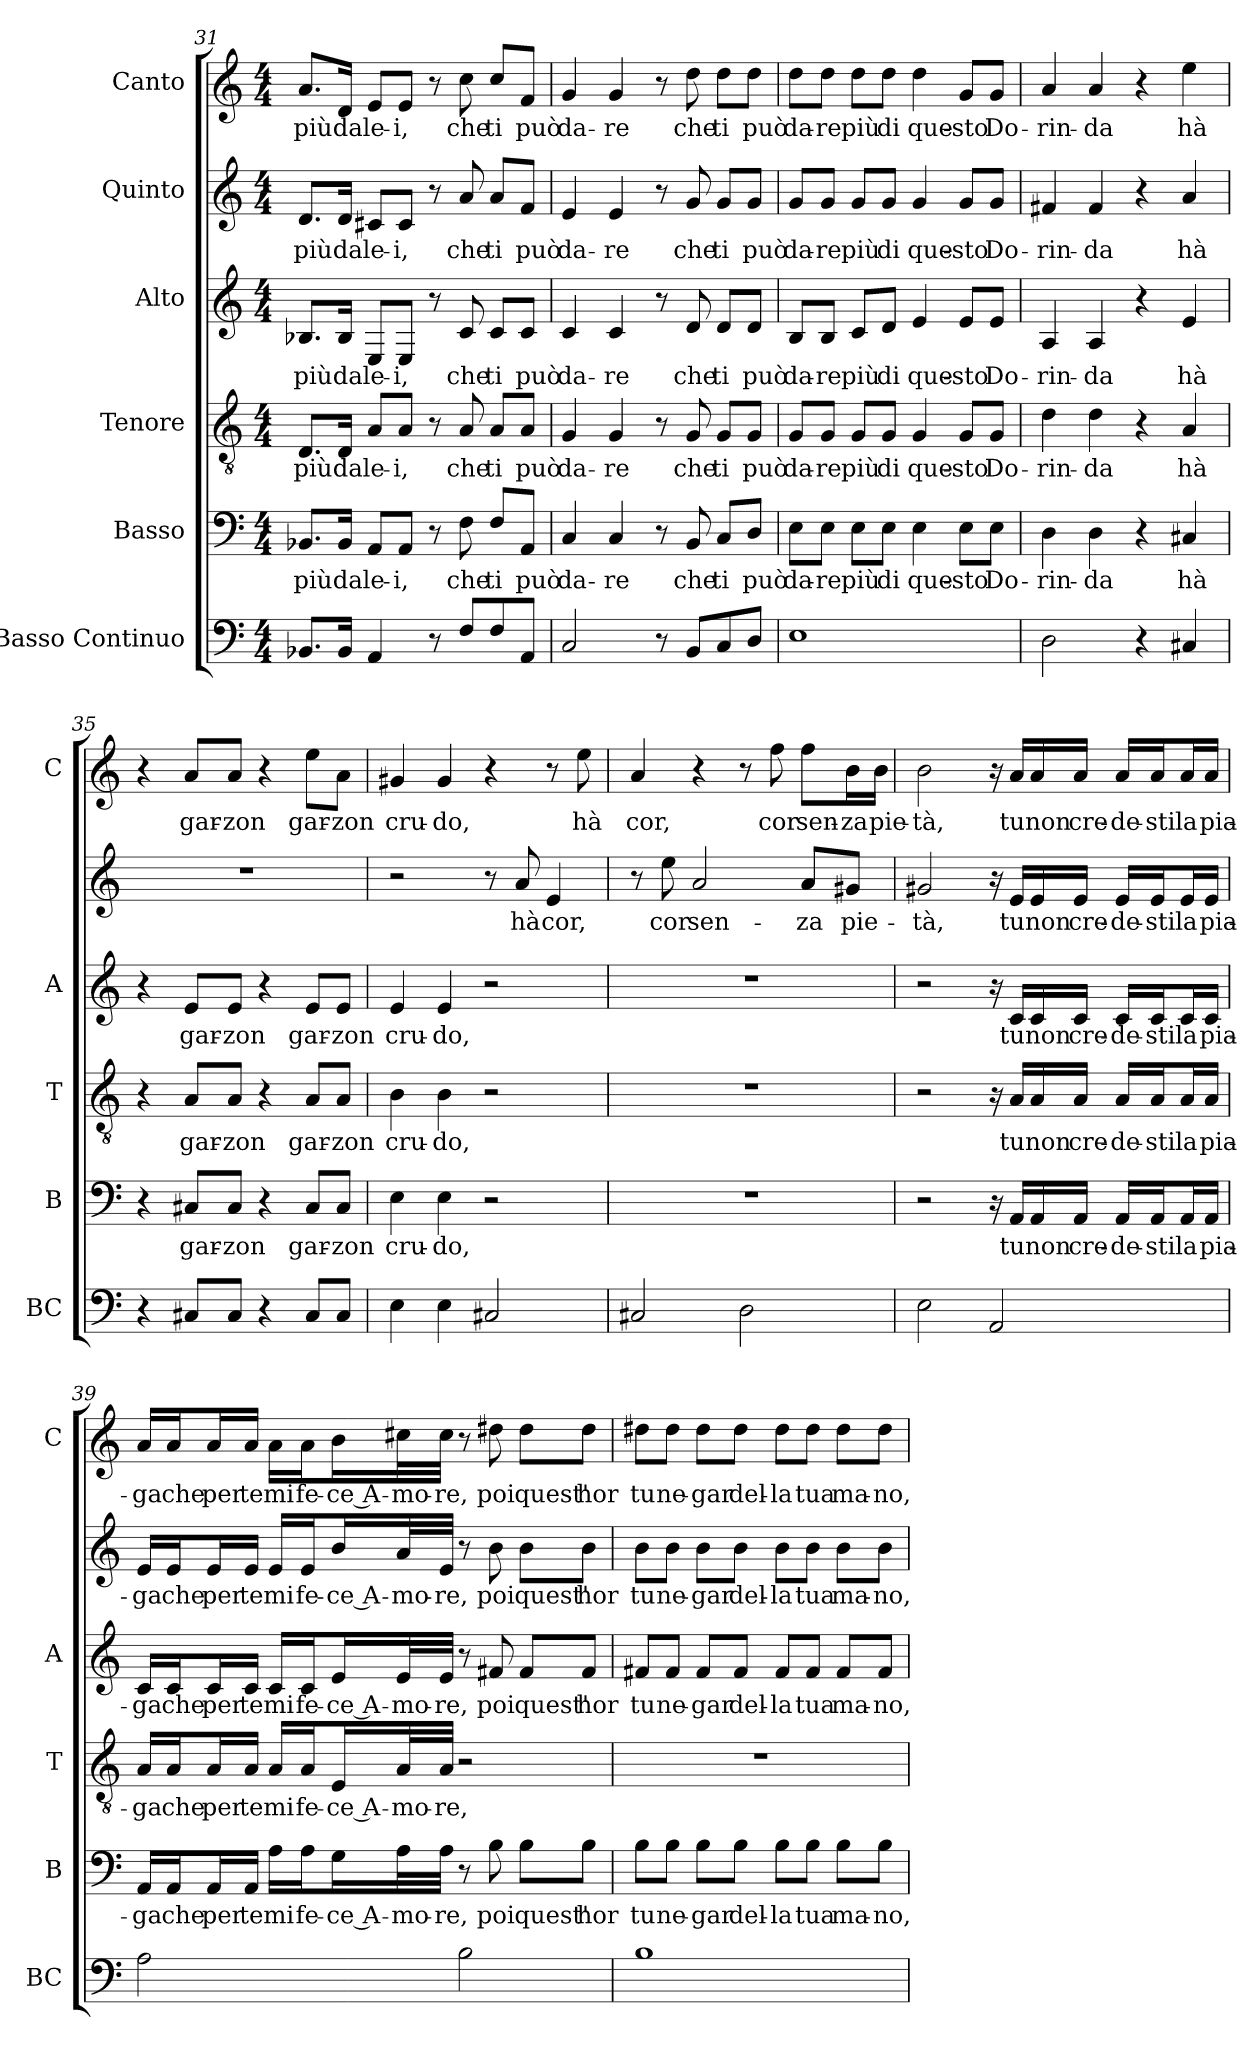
**kern	**kern	**text	**kern	**text	**kern	**text	**kern	**text	**kern	**text
*part6	*part5	*part5	*part4	*part4	*part3	*part3	*part2	*part2	*part1	*part1
*staff6	*staff5	*staff5	*staff4	*staff4	*staff3	*staff3	*staff2	*staff2	*staff1	*staff1
*I"Basso Continuo	*I"Basso	*	*I"Tenore	*	*I"Alto	*	*I"Quinto	*	*I"Canto	*
*I'BC	*I'B	*	*I'T	*	*I'A	*	*	*	*I'C	*
*clefF4	*clefF4	*	*clefGv2	*	*clefG2	*	*clefG2	*	*clefG2	*
*k[]	*k[]	*	*k[]	*	*k[]	*	*k[]	*	*k[]	*
*C:	*C:	*	*C:	*	*C:	*	*C:	*	*C:	*
*M4/4	*M4/4	*	*M4/4	*	*M4/4	*	*M4/4	*	*M4/4	*
=31	=31	=31	=31	=31	=31	=31	=31	=31	=31	=31
!	!	!LO:LY:b	!	!LO:LY:b	!	!LO:LY:b	!	!LO:LY:b	!	!LO:LY:b
8.BB-X/L	8.BB-X/L	più	8.D/L	più	8.B-X/L	più	8.d/L	più	8.a/L	più
!	!	!LO:LY:b	!	!LO:LY:b	!	!LO:LY:b	!	!LO:LY:b	!	!LO:LY:b
16BB-/Jk	16BB-/Jk	da	16D/Jk	da	16B-/Jk	da	16d/Jk	da	16d/Jk	da
!	!	!LO:LY:b	!	!LO:LY:b	!	!LO:LY:b	!	!LO:LY:b	!	!LO:LY:b
4AA/	8AA/L	le-	8A/L	le-	8E/L	le-	8c#X/L	le-	8e/L	le-
!	!	!LO:LY:b	!	!LO:LY:b	!	!LO:LY:b	!	!LO:LY:b	!	!LO:LY:b
.	8AA/J	-i,	8A/J	-i,	8E/J	-i,	8c#/J	-i,	8e/J	-i,
8r	8r	.	8r	.	8r	.	8r	.	8r	.
!	!	!LO:LY:b	!	!LO:LY:b	!	!LO:LY:b	!	!LO:LY:b	!	!LO:LY:b
8F/L	8F\	che	8A/	che	8c/	che	8a/	che	8cc\	che
!	!	!LO:LY:b	!	!LO:LY:b	!	!LO:LY:b	!	!LO:LY:b	!	!LO:LY:b
8F/	8F/L	ti	8A/L	ti	8c/L	ti	8a/L	ti	8cc/L	ti
!	!	!LO:LY:b	!	!LO:LY:b	!	!LO:LY:b	!	!LO:LY:b	!	!LO:LY:b
8AA/J	8AA/J	può	8A/J	può	8c/J	può	8f/J	può	8f/J	può
=32	=32	=32	=32	=32	=32	=32	=32	=32	=32	=32
!	!	!LO:LY:b	!	!LO:LY:b	!	!LO:LY:b	!	!LO:LY:b	!	!LO:LY:b
2C/	4C/	da-	4G/	da-	4c/	da-	4e/	da-	4g/	da-
!	!	!LO:LY:b	!	!LO:LY:b	!	!LO:LY:b	!	!LO:LY:b	!	!LO:LY:b
.	4C/	-re	4G/	-re	4c/	-re	4e/	-re	4g/	-re
8r	8r	.	8r	.	8r	.	8r	.	8r	.
!	!	!LO:LY:b	!	!LO:LY:b	!	!LO:LY:b	!	!LO:LY:b	!	!LO:LY:b
8BB/L	8BB/	che	8G/	che	8d/	che	8g/	che	8dd\	che
!	!	!LO:LY:b	!	!LO:LY:b	!	!LO:LY:b	!	!LO:LY:b	!	!LO:LY:b
8C/	8C/L	ti	8G/L	ti	8d/L	ti	8g/L	ti	8dd\L	ti
!	!	!LO:LY:b	!	!LO:LY:b	!	!LO:LY:b	!	!LO:LY:b	!	!LO:LY:b
8D/J	8D/J	può	8G/J	può	8d/J	può	8g/J	può	8dd\J	può
=33	=33	=33	=33	=33	=33	=33	=33	=33	=33	=33
!	!	!LO:LY:b	!	!LO:LY:b	!	!LO:LY:b	!	!LO:LY:b	!	!LO:LY:b
1E	8E\L	da-	8G/L	da-	8B/L	da-	8g/L	da-	8dd\L	da-
!	!	!LO:LY:b	!	!LO:LY:b	!	!LO:LY:b	!	!LO:LY:b	!	!LO:LY:b
.	8E\J	-re	8G/J	-re	8B/J	-re	8g/J	-re	8dd\J	-re
!	!	!LO:LY:b	!	!LO:LY:b	!	!LO:LY:b	!	!LO:LY:b	!	!LO:LY:b
.	8E\L	più	8G/L	più	8c/L	più	8g/L	più	8dd\L	più
!	!	!LO:LY:b	!	!LO:LY:b	!	!LO:LY:b	!	!LO:LY:b	!	!LO:LY:b
.	8E\J	di	8G/J	di	8d/J	di	8g/J	di	8dd\J	di
!	!	!LO:LY:b	!	!LO:LY:b	!	!LO:LY:b	!	!LO:LY:b	!	!LO:LY:b
.	4E\	que-	4G/	que-	4e/	que-	4g/	que-	4dd\	que-
!	!	!LO:LY:b	!	!LO:LY:b	!	!LO:LY:b	!	!LO:LY:b	!	!LO:LY:b
.	8E\L	-sto	8G/L	-sto	8e/L	-sto	8g/L	-sto	8g/L	-sto
!	!	!LO:LY:b	!	!LO:LY:b	!	!LO:LY:b	!	!LO:LY:b	!	!LO:LY:b
.	8E\J	Do-	8G/J	Do-	8e/J	Do-	8g/J	Do-	8g/J	Do-
=34	=34	=34	=34	=34	=34	=34	=34	=34	=34	=34
!	!	!LO:LY:b	!	!LO:LY:b	!	!LO:LY:b	!	!LO:LY:b	!	!LO:LY:b
2D\	4D\	-rin-	4d\	-rin-	4A/	-rin-	4f#X/	-rin-	4a/	-rin-
!	!	!LO:LY:b	!	!LO:LY:b	!	!LO:LY:b	!	!LO:LY:b	!	!LO:LY:b
.	4D\	-da	4d\	-da	4A/	-da	4f#/	-da	4a/	-da
4r	4r	.	4r	.	4r	.	4r	.	4r	.
!	!	!LO:LY:b	!	!LO:LY:b	!	!LO:LY:b	!	!LO:LY:b	!	!LO:LY:b
4C#X/	4C#X/	hà	4A/	hà	4e/	hà	4a/	hà	4ee\	hà
=35	=35	=35	=35	=35	=35	=35	=35	=35	=35	=35
4r	4r	.	4r	.	4r	.	1r	.	4r	.
!	!	!LO:LY:b	!	!LO:LY:b	!	!LO:LY:b	!	!	!	!LO:LY:b
8C#X/L	8C#X/L	gar-	8A/L	gar-	8e/L	gar-	.	.	8a/L	gar-
!	!	!LO:LY:b	!	!LO:LY:b	!	!LO:LY:b	!	!	!	!LO:LY:b
8C#/J	8C#/J	-zon	8A/J	-zon	8e/J	-zon	.	.	8a/J	-zon
4r	4r	.	4r	.	4r	.	.	.	4r	.
!	!	!LO:LY:b	!	!LO:LY:b	!	!LO:LY:b	!	!	!	!LO:LY:b
8C#/L	8C#/L	gar-	8A/L	gar-	8e/L	gar-	.	.	8ee\L	gar-
!	!	!LO:LY:b	!	!LO:LY:b	!	!LO:LY:b	!	!	!	!LO:LY:b
8C#/J	8C#/J	-zon	8A/J	-zon	8e/J	-zon	.	.	8a\J	-zon
!!LO:PB:g=z
=36	=36	=36	=36	=36	=36	=36	=36	=36	=36	=36
!	!	!LO:LY:b	!	!LO:LY:b	!	!LO:LY:b	!	!	!	!LO:LY:b
4E\	4E\	cru-	4B\	cru-	4e/	cru-	2r	.	4g#X/	cru-
!	!	!LO:LY:b	!	!LO:LY:b	!	!LO:LY:b	!	!	!	!LO:LY:b
4E\	4E\	-do,	4B\	-do,	4e/	-do,	.	.	4g#/	-do,
2C#X/	2r	.	2r	.	2r	.	8r	.	4r	.
!	!	!	!	!	!	!	!	!LO:LY:b	!	!
.	.	.	.	.	.	.	8a/	hà	.	.
!	!	!	!	!	!	!	!	!LO:LY:b	!	!
.	.	.	.	.	.	.	4e/	cor,	8r	.
!	!	!	!	!	!	!	!	!	!	!LO:LY:b
.	.	.	.	.	.	.	.	.	8ee\	hà
=37	=37	=37	=37	=37	=37	=37	=37	=37	=37	=37
!	!	!	!	!	!	!	!	!	!	!LO:LY:b
2C#X/	1r	.	1r	.	1r	.	8r	.	4a/	cor,
!	!	!	!	!	!	!	!	!LO:LY:b	!	!
.	.	.	.	.	.	.	8ee\	cor	.	.
!	!	!	!	!	!	!	!	!LO:LY:b	!	!
.	.	.	.	.	.	.	2a/	sen-	4r	.
2D\	.	.	.	.	.	.	.	.	8r	.
!	!	!	!	!	!	!	!	!	!	!LO:LY:b
.	.	.	.	.	.	.	.	.	8ff\	cor
!	!	!	!	!	!	!	!	!LO:LY:b	!	!LO:LY:b
.	.	.	.	.	.	.	8a/L	-za	8ff\L	sen-
!	!	!	!	!	!	!	!	!LO:LY:b	!	!LO:LY:b
.	.	.	.	.	.	.	8g#X/J	pie-	16b\L	-za
!	!	!	!	!	!	!	!	!	!	!LO:LY:b
.	.	.	.	.	.	.	.	.	16b\JJ	pie-
=38	=38	=38	=38	=38	=38	=38	=38	=38	=38	=38
!	!	!	!	!	!	!	!	!LO:LY:b	!	!LO:LY:b
2E\	2r	.	2r	.	2r	.	2g#X/	-tà,	2b\	-tà,
2AA/	16r	.	16r	.	16r	.	16r	.	16r	.
!	!	!LO:LY:b	!	!LO:LY:b	!	!LO:LY:b	!	!LO:LY:b	!	!LO:LY:b
.	16AA/LL	tu	16A/LL	tu	16c/LL	tu	16e/LL	tu	16a/LL	tu
!	!	!LO:LY:b	!	!LO:LY:b	!	!LO:LY:b	!	!LO:LY:b	!	!LO:LY:b
.	16AA/	non	16A/	non	16c/	non	16e/	non	16a/	non
!	!	!LO:LY:b	!	!LO:LY:b	!	!LO:LY:b	!	!LO:LY:b	!	!LO:LY:b
.	16AA/JJ	cre-	16A/JJ	cre-	16c/JJ	cre-	16e/JJ	cre-	16a/JJ	cre-
!	!	!LO:LY:b	!	!LO:LY:b	!	!LO:LY:b	!	!LO:LY:b	!	!LO:LY:b
.	16AA/LL	-de-	16A/LL	-de-	16c/LL	-de-	16e/LL	-de-	16a/LL	-de-
!	!	!LO:LY:b	!	!LO:LY:b	!	!LO:LY:b	!	!LO:LY:b	!	!LO:LY:b
.	16AA/J	-sti	16A/J	-sti	16c/J	-sti	16e/J	-sti	16a/J	-sti
!	!	!LO:LY:b	!	!LO:LY:b	!	!LO:LY:b	!	!LO:LY:b	!	!LO:LY:b
.	16AA/L	la	16A/L	la	16c/L	la	16e/L	la	16a/L	la
!	!	!LO:LY:b	!	!LO:LY:b	!	!LO:LY:b	!	!LO:LY:b	!	!LO:LY:b
.	16AA/JJ	pia-	16A/JJ	pia-	16c/JJ	pia-	16e/JJ	pia-	16a/JJ	pia-
=39	=39	=39	=39	=39	=39	=39	=39	=39	=39	=39
!	!	!LO:LY:b	!	!LO:LY:b	!	!LO:LY:b	!	!LO:LY:b	!	!LO:LY:b
2A\	16AA/LL	-ga	16A/LL	-ga	16c/LL	-ga	16e/LL	-ga	16a/LL	-ga
!	!	!LO:LY:b	!	!LO:LY:b	!	!LO:LY:b	!	!LO:LY:b	!	!LO:LY:b
.	16AA/J	che	16A/J	che	16c/J	che	16e/J	che	16a/J	che
!	!	!LO:LY:b	!	!LO:LY:b	!	!LO:LY:b	!	!LO:LY:b	!	!LO:LY:b
.	16AA/L	per	16A/L	per	16c/L	per	16e/L	per	16a/L	per
!	!	!LO:LY:b	!	!LO:LY:b	!	!LO:LY:b	!	!LO:LY:b	!	!LO:LY:b
.	16AA/JJ	te	16A/JJ	te	16c/JJ	te	16e/JJ	te	16a/JJ	te
!	!	!LO:LY:b	!	!LO:LY:b	!	!LO:LY:b	!	!LO:LY:b	!	!LO:LY:b
.	16A\LL	mi	16A/LL	mi	16c/LL	mi	16e/LL	mi	16a\LL	mi
!	!	!LO:LY:b	!	!LO:LY:b	!	!LO:LY:b	!	!LO:LY:b	!	!LO:LY:b
.	16A\J	fe-	16A/J	fe-	16c/J	fe-	16e/J	fe-	16a\J	fe-
!	!	!LO:LY:b	!	!LO:LY:b	!	!LO:LY:b	!	!LO:LY:b	!	!LO:LY:b
.	16G\L	-ce A-	16E/L	-ce A-	16e/L	-ce A-	16b/L	-ce A-	16b\L	-ce A-
!	!	!LO:LY:b	!	!LO:LY:b	!	!LO:LY:b	!	!LO:LY:b	!	!LO:LY:b
.	32A\L	-mo-	32A/L	-mo-	32e/L	-mo-	32a/L	-mo-	32cc#X\L	-mo-
!	!	!LO:LY:b	!	!LO:LY:b	!	!LO:LY:b	!	!LO:LY:b	!	!LO:LY:b
.	32A\JJJ	-re,	32A/JJJ	-re,	32e/JJJ	-re,	32e/JJJ	-re,	32cc#\JJJ	-re,
2B\	8r	.	2r	.	8r	.	8r	.	8r	.
!	!	!LO:LY:b	!	!	!	!LO:LY:b	!	!LO:LY:b	!	!LO:LY:b
.	8B\	poi	.	.	8f#X/	poi	8b\	poi	8dd#X\	poi
!	!	!LO:LY:b	!	!	!	!LO:LY:b	!	!LO:LY:b	!	!LO:LY:b
.	8B\L	quest'	.	.	8f#/L	quest'	8b\L	quest'	8dd#\L	quest'
!	!	!LO:LY:b	!	!	!	!LO:LY:b	!	!LO:LY:b	!	!LO:LY:b
.	8B\J	hor	.	.	8f#/J	hor	8b\J	hor	8dd#\J	hor
!!LO:LB:g=z
=40	=40	=40	=40	=40	=40	=40	=40	=40	=40	=40
!	!	!LO:LY:b	!	!	!	!LO:LY:b	!	!LO:LY:b	!	!LO:LY:b
1B	8B\L	tu	1r	.	8f#X/L	tu	8b\L	tu	8dd#X\L	tu
!	!	!LO:LY:b	!	!	!	!LO:LY:b	!	!LO:LY:b	!	!LO:LY:b
.	8B\J	ne-	.	.	8f#/J	ne-	8b\J	ne-	8dd#\J	ne-
!	!	!LO:LY:b	!	!	!	!LO:LY:b	!	!LO:LY:b	!	!LO:LY:b
.	8B\L	-gar	.	.	8f#/L	-gar	8b\L	-gar	8dd#\L	-gar
!	!	!LO:LY:b	!	!	!	!LO:LY:b	!	!LO:LY:b	!	!LO:LY:b
.	8B\J	del-	.	.	8f#/J	del-	8b\J	del-	8dd#\J	del-
!	!	!LO:LY:b	!	!	!	!LO:LY:b	!	!LO:LY:b	!	!LO:LY:b
.	8B\L	-la	.	.	8f#/L	-la	8b\L	-la	8dd#\L	-la
!	!	!LO:LY:b	!	!	!	!LO:LY:b	!	!LO:LY:b	!	!LO:LY:b
.	8B\J	tua	.	.	8f#/J	tua	8b\J	tua	8dd#\J	tua
!	!	!LO:LY:b	!	!	!	!LO:LY:b	!	!LO:LY:b	!	!LO:LY:b
.	8B\L	ma-	.	.	8f#/L	ma-	8b\L	ma-	8dd#\L	ma-
!	!	!LO:LY:b	!	!	!	!LO:LY:b	!	!LO:LY:b	!	!LO:LY:b
.	8B\J	-no,	.	.	8f#/J	-no,	8b\J	-no,	8dd#\J	-no,
=	=	=	=	=	=	=	=	=	=	=
*-	*-	*-	*-	*-	*-	*-	*-	*-	*-	*-
